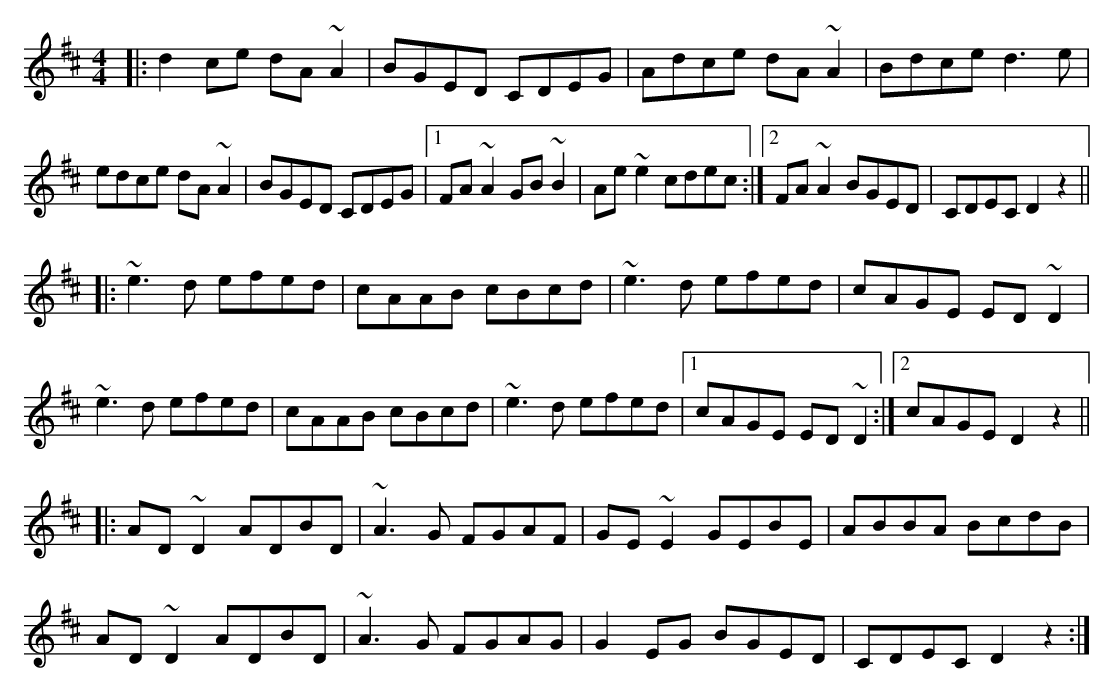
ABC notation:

X:1
M:4/4
K:D
|:d2ce dA~A2|BGED CDEG|Adce dA~A2|Bdce d3e|
edce dA~A2|BGED CDEG|1 FA~A2 GB~B2|Ae~e2 cdec:|2 FA~A2 BGED|CDEC D2 z2||
|:~e3d efed|cAAB cBcd|~e3d efed|cAGE ED~D2|
~e3d efed|cAAB cBcd|~e3d efed|1 cAGE ED~D2:|2 cAGE D2z2||
|:AD~D2 ADBD|~A3G FGAF|GE~E2 GEBE|ABBA BcdB|
AD~D2 ADBD|~A3G FGAG|G2EG BGED|CDEC D2z2:|
